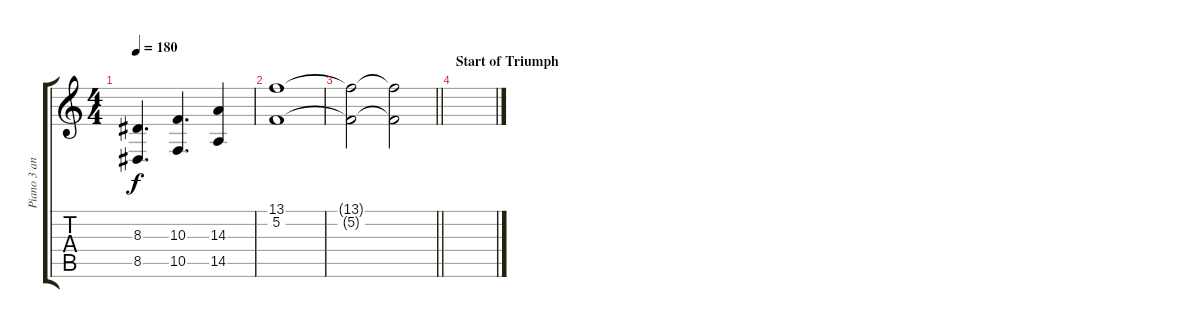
\track ("Piano 3 and further synths" "Piano 3 an") {instrument acousticgrandpiano}
\staff {score tabs}
\tuning (E4 C4 G3 C3 G2 C2) {hide}
\ts (4 4)
\tempo 180
\clef g2
\ks c
(8.3 8.5).4{d dy f} (10.3 10.5).4{d} (14.3 14.5).4 |
(13.1 5.2).1 |
\barLineRight lightlight
(13.1{t} 5.2{t}).2 (13.1{t} 5.2{t}).2 |
\section ("" "Start of Triumph")
